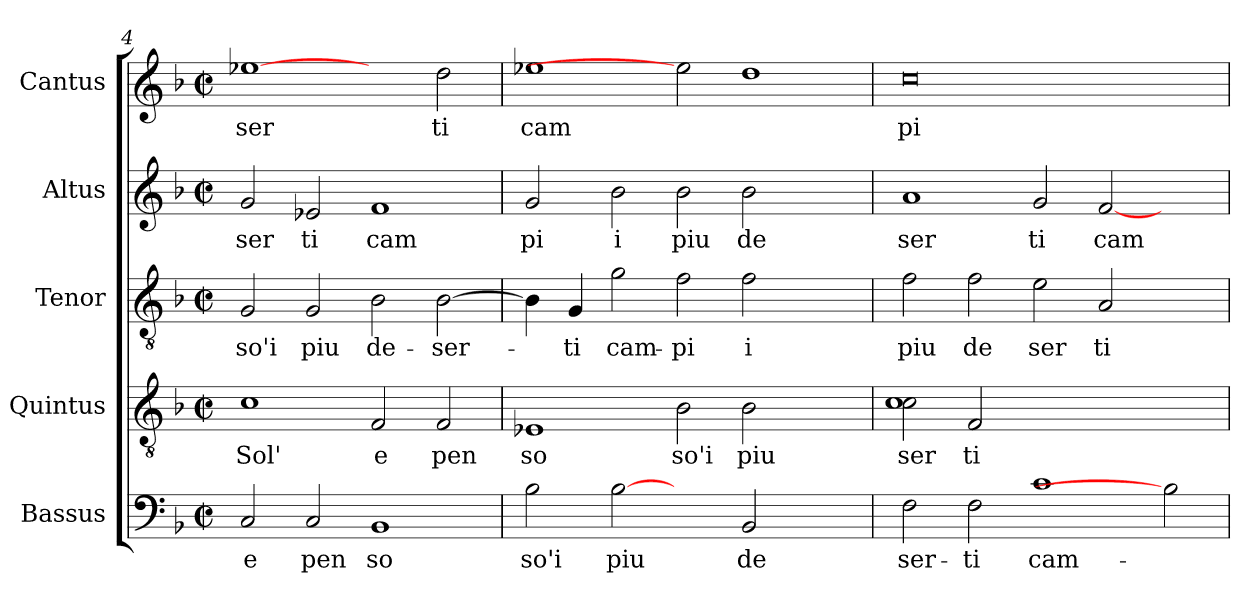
**kern	**text	**kern	**text	**kern	**text	**kern	**text	**kern	**text
*part5	*part5	*part4	*part4	*part3	*part3	*part2	*part2	*part1	*part1
*staff5	*staff5	*staff4	*staff4	*staff3	*staff3	*staff2	*staff2	*staff1	*staff1
*I"Bassus	*	*I"Quintus	*	*I"Tenor	*	*I"Altus	*	*I"Cantus	*
*clefF4	*	*clefGv2	*	*clefGv2	*	*clefG2	*	*clefG2	*
*k[b-]	*	*k[b-]	*	*k[b-]	*	*k[b-]	*	*k[b-]	*
*F:	*	*F:	*	*F:	*	*F:	*	*F:	*
*M2/2	*	*M2/2	*	*M2/2	*	*M2/2	*	*M2/2	*
*met(c|)	*	*met(c|)	*	*met(c|)	*	*met(c|)	*	*met(c|)	*
=4	=4	=4	=4	=4	=4	=4	=4	=4	=4
!	!LO:LY:b:cj	!	!LO:LY:b:cj	!	!LO:LY:b:cj	!	!LO:LY:b:cj	!	!LO:LY:b:cj
2C/	e	1c	Sol'	2G/	-so'i	2g/	ser	[1ee-X	ser
!	!LO:LY:b:cj	!	!	!	!LO:LY:b:cj	!	!LO:LY:b:cj	!	!
2C/	pen	.	.	2G/	piu	2e-X/	ti	.	.
!	!LO:LY:b:cj	!	!LO:LY:b:cj	!	!LO:LY:b:cj	!	!LO:LY:b:cj	!	!
1BB-	so	2F/	e	2B-\	de-	1f	cam	2ryy	.
!	!	!	!LO:LY:b:cj	!	!LO:LY:b	!	!	!	!LO:LY:b:cj
.	.	2F/	pen	[>2B-\	-ser-	.	.	2dd\	ti
=5	=5	=5	=5	=5	=5	=5	=5	=5	=5
!	!LO:LY:b:cj	!	!LO:LY:b:cj	!	!	!	!LO:LY:b:cj	!	!LO:LY:b
2B-\	so'i	1E-X	so	4B-\]	.	2g/	pi	1ee-	cam
!	!	!	!	!	!LO:LY:b:cj	!	!	!	!
.	.	.	.	4G/	-ti	.	.	.	.
!	!LO:LY:b:cj	!	!	!	!LO:LY:b:cj	!	!LO:LY:b:cj	!	!
[2B-	piu	.	.	2g\	cam-	2b-\	i	.	.
!	!	!	!LO:LY:b:cj	!	!LO:LY:b:cj	!	!LO:LY:b:cj	!	!
2ryy	.	2B-\	so'i	2f\	-pi	2b-\	piu	2ee-]	.
!	!LO:LY:b:cj	!	!LO:LY:b:cj	!	!LO:LY:b:cj	!	!LO:LY:b:cj	!	!
2BB-/	de	2B-\	piu	2f\	i	2b-\	de	1dd	.
2ryy	.	2ryy	.	2ryy	.	2ryy	.	.	.
!!LO:LB:g=z
=6	=6	=6	=6	=6	=6	=6	=6	=6	=6
!	!LO:LY:b:cj	!	!LO:LY:b:cj	!	!	!	!	!	!
*	*	*^	*	*	*	*	*	*	*
!	!	!	!	!LO:LY:b:cj	!	!LO:LY:b:cj	!	!LO:LY:b:cj	!LO:N:vis=0	!LO:LY:b:cj
2F\	ser-	2c\	1c	ser	2f\	piu	1a	ser	1cc	pi
!	!LO:LY:b:cj	!	!	!LO:LY:b:cj	!	!LO:LY:b:cj	!	!	!	!
2F\	-ti	2F/	.	ti	2f\	de	.	.	.	.
!	!LO:LY:b:cj	!	!	!	!	!LO:LY:b:cj	!	!LO:LY:b:cj	!	!
1c	cam-	1.ryy	1.ryy	.	2e\	ser	2g/	ti	1.ryy	.
!	!	!	!	!	!	!LO:LY:b:cj	!	!LO:LY:b	!	!
.	.	.	.	.	2A/	ti	[<2f/	cam	.	.
2B-]	.	.	.	.	2ryy	.	2ryy	.	.	.
*	*	*v	*v	*	*	*	*	*	*	*
=	=	=	=	=	=	=	=	=	=
*-	*-	*-	*-	*-	*-	*-	*-	*-	*-
